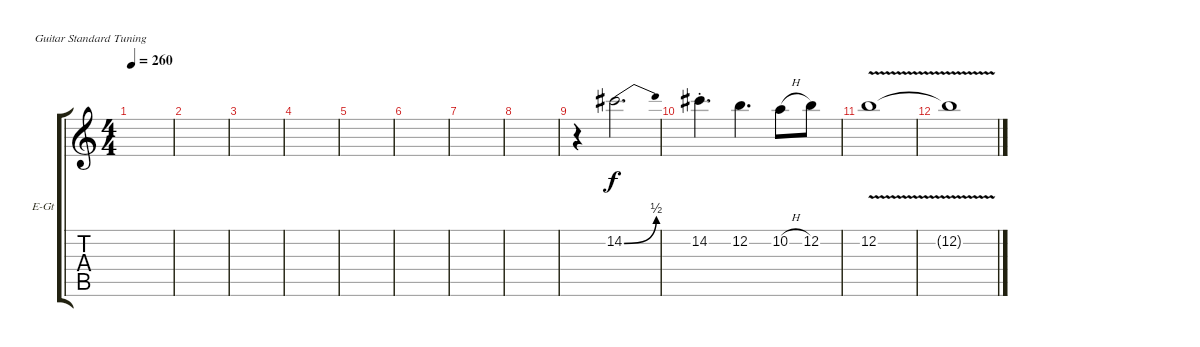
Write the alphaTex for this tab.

\defaultSystemsLayout 4
\bracketExtendMode groupsimilarinstruments
\firstSystemTrackNameOrientation horizontal
\otherSystemsTrackNameOrientation horizontal
\track ("Extra Guitar" "E-Gt") {mute instrument distortionguitar}
\staff {score tabs}
\tuning (E4 B3 G3 D3 A2 E2)
\ts (4 4)
\tempo 260
\clef g2
\ks c
|
|
|
|
|
|
|
|
r.4 14.2{be (bend 0 0 60 2)}.2{d} |
14.2{st}.4{d} 12.2.4{d} 10.2{h}.8 12.2.8 |
12.2{v}.1 |
12.2{t}.1
